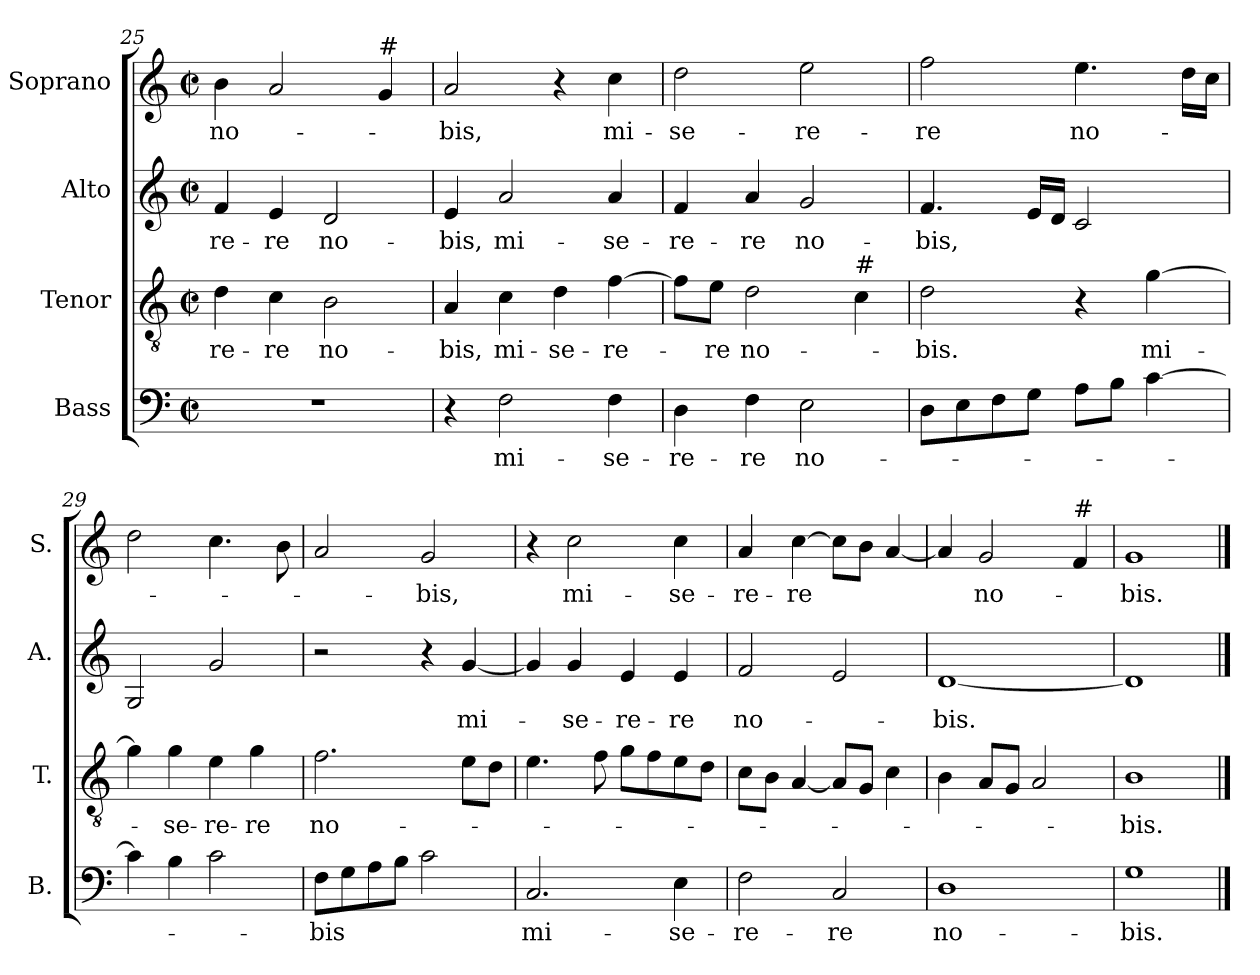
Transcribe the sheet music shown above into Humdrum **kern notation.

**kern	**text	**kern	**text	**kern	**text	**kern	**text
*part4	*part4	*part3	*part3	*part2	*part2	*part1	*part1
*staff4	*staff4	*staff3	*staff3	*staff2	*staff2	*staff1	*staff1
*I"Bass	*	*I"Tenor	*	*I"Alto	*	*I"Soprano	*
*I'B.	*	*I'T.	*	*I'A.	*	*I'S.	*
*clefF4	*	*clefGv2	*	*clefG2	*	*clefG2	*
*	*	*ITrd7c12	*	*	*	*	*
*k[]	*	*k[]	*	*k[]	*	*k[]	*
*C:	*	*C:	*	*C:	*	*C:	*
*M2/2	*	*M2/2	*	*M2/2	*	*M2/2	*
*met(c|)	*	*met(c|)	*	*met(c|)	*	*met(c|)	*
=25	=25	=25	=25	=25	=25	=25	=25
!	!	!	!LO:LY:b	!	!LO:LY:b	!	!LO:LY:b
1r	.	4D\	-re-	4f/	-re-	4b\	no-
!	!	!	!LO:LY:b	!	!LO:LY:b	!	!
.	.	4C\	-re	4e/	-re	2a/	.
!	!	!	!LO:LY:b	!	!LO:LY:b	!	!
.	.	2BB\	no-	2d/	no-	.	.
!	!	!	!	!	!	!LO:TX:a:t=#	!
.	.	.	.	.	.	4g/	.
=26	=26	=26	=26	=26	=26	=26	=26
!	!	!	!LO:LY:b	!	!LO:LY:b	!	!LO:LY:b
4r	.	4AA/	-bis,	4e/	-bis,	2a/	-bis,
!	!LO:LY:b	!	!LO:LY:b	!	!LO:LY:b	!	!
2F\	mi-	4C\	mi-	2a/	mi-	.	.
!	!	!	!LO:LY:b	!	!	!	!
.	.	4D\	-se-	.	.	4r	.
!	!LO:LY:b	!	!LO:LY:b	!	!LO:LY:b	!	!LO:LY:b
4F\	-se-	[>4F\	-re-	4a/	-se-	4cc\	mi-
=27	=27	=27	=27	=27	=27	=27	=27
!	!LO:LY:b	!	!	!	!LO:LY:b	!	!LO:LY:b
4D\	-re-	8F\L]	.	4f/	-re-	2dd\	-se-
!	!	!	!LO:LY:b	!	!	!	!
.	.	8E\J	-re	.	.	.	.
!	!LO:LY:b	!	!LO:LY:b	!	!LO:LY:b	!	!
4F\	-re	2D\	no-	4a/	-re	.	.
!	!LO:LY:b	!	!	!	!LO:LY:b	!	!LO:LY:b
2E\	no-	.	.	2g/	no-	2ee\	-re-
!	!	!LO:TX:a:t=#	!	!	!	!	!
.	.	4C\	.	.	.	.	.
=28	=28	=28	=28	=28	=28	=28	=28
!	!	!	!LO:LY:b	!	!LO:LY:b	!	!LO:LY:b
8D\L	.	2D\	-bis.	4.f/	-bis,	2ff\	-re
8E\	.	.	.	.	.	.	.
8F\	.	.	.	.	.	.	.
8G\J	.	.	.	16e/LL	.	.	.
.	.	.	.	16d/JJ	.	.	.
!	!	!	!	!	!	!	!LO:LY:b
8A\L	.	4r	.	2c/	.	4.ee\	no-
8B\J	.	.	.	.	.	.	.
!	!	!	!LO:LY:b	!	!	!	!
[>4c\	.	[>4G\	mi-	.	.	.	.
.	.	.	.	.	.	16dd\LL	.
.	.	.	.	.	.	16cc\JJ	.
!!LO:LB:g=z
=29	=29	=29	=29	=29	=29	=29	=29
4c\]	.	4G\]	.	2G/	.	2dd\	.
!	!	!	!LO:LY:b	!	!	!	!
4B\	.	4G\	-se-	.	.	.	.
!	!	!	!LO:LY:b	!	!	!	!
2c\	.	4E\	-re-	2g/	.	4.cc\	.
!	!	!	!LO:LY:b	!	!	!	!
.	.	4G\	-re	.	.	.	.
.	.	.	.	.	.	8b\	.
=30	=30	=30	=30	=30	=30	=30	=30
!	!LO:LY:b	!	!LO:LY:b	!	!	!	!
8F\L	-bis	2.F\	no-	2r	.	2a/	.
8G\	.	.	.	.	.	.	.
8A\	.	.	.	.	.	.	.
8B\J	.	.	.	.	.	.	.
!	!	!	!	!	!	!	!LO:LY:b
2c\	.	.	.	4r	.	2g/	-bis,
!	!	!	!	!	!LO:LY:b	!	!
.	.	8E\L	.	[<4g/	mi-	.	.
.	.	8D\J	.	.	.	.	.
=31	=31	=31	=31	=31	=31	=31	=31
!	!LO:LY:b	!	!	!	!	!	!
2.C/	mi-	4.E\	.	4g/]	.	4r	.
!	!	!	!	!	!LO:LY:b	!	!LO:LY:b
.	.	.	.	4g/	-se-	2cc\	mi-
.	.	8F\	.	.	.	.	.
!	!	!	!	!	!LO:LY:b	!	!
.	.	8G\L	.	4e/	-re-	.	.
.	.	8F\	.	.	.	.	.
!	!LO:LY:b	!	!	!	!LO:LY:b	!	!LO:LY:b
4E\	-se-	8E\	.	4e/	-re	4cc\	-se-
.	.	8D\J	.	.	.	.	.
=32	=32	=32	=32	=32	=32	=32	=32
!	!LO:LY:b	!	!	!	!LO:LY:b	!	!LO:LY:b
2F\	-re-	8C\L	.	2f/	no-	4a/	-re-
.	.	8BB\J	.	.	.	.	.
!	!	!	!	!	!	!	!LO:LY:b
.	.	[<4AA/	.	.	.	[>4cc\	-re
!	!LO:LY:b	!	!	!	!	!	!
2C/	-re	8AA/L]	.	2e/	.	8cc\L]	.
.	.	8GG/J	.	.	.	8b\J	.
.	.	4C\	.	.	.	[<4a/	.
=33	=33	=33	=33	=33	=33	=33	=33
!	!LO:LY:b	!	!	!	!LO:LY:b	!	!
1D	no-	4BB\	.	[<1d	-bis.	4a/]	.
!	!	!	!	!	!	!	!LO:LY:b
.	.	8AA/L	.	.	.	2g/	no-
.	.	8GG/J	.	.	.	.	.
.	.	2AA/	.	.	.	.	.
!	!	!	!	!	!	!LO:TX:a:t=#	!
.	.	.	.	.	.	4f/	.
=34	=34	=34	=34	=34	=34	=34	=34
!	!LO:LY:b	!	!LO:LY:b	!	!	!	!LO:LY:b
1G	-bis.	1BB	-bis.	1d]	.	1g	-bis.
==	==	==	==	==	==	==	==
*-	*-	*-	*-	*-	*-	*-	*-
